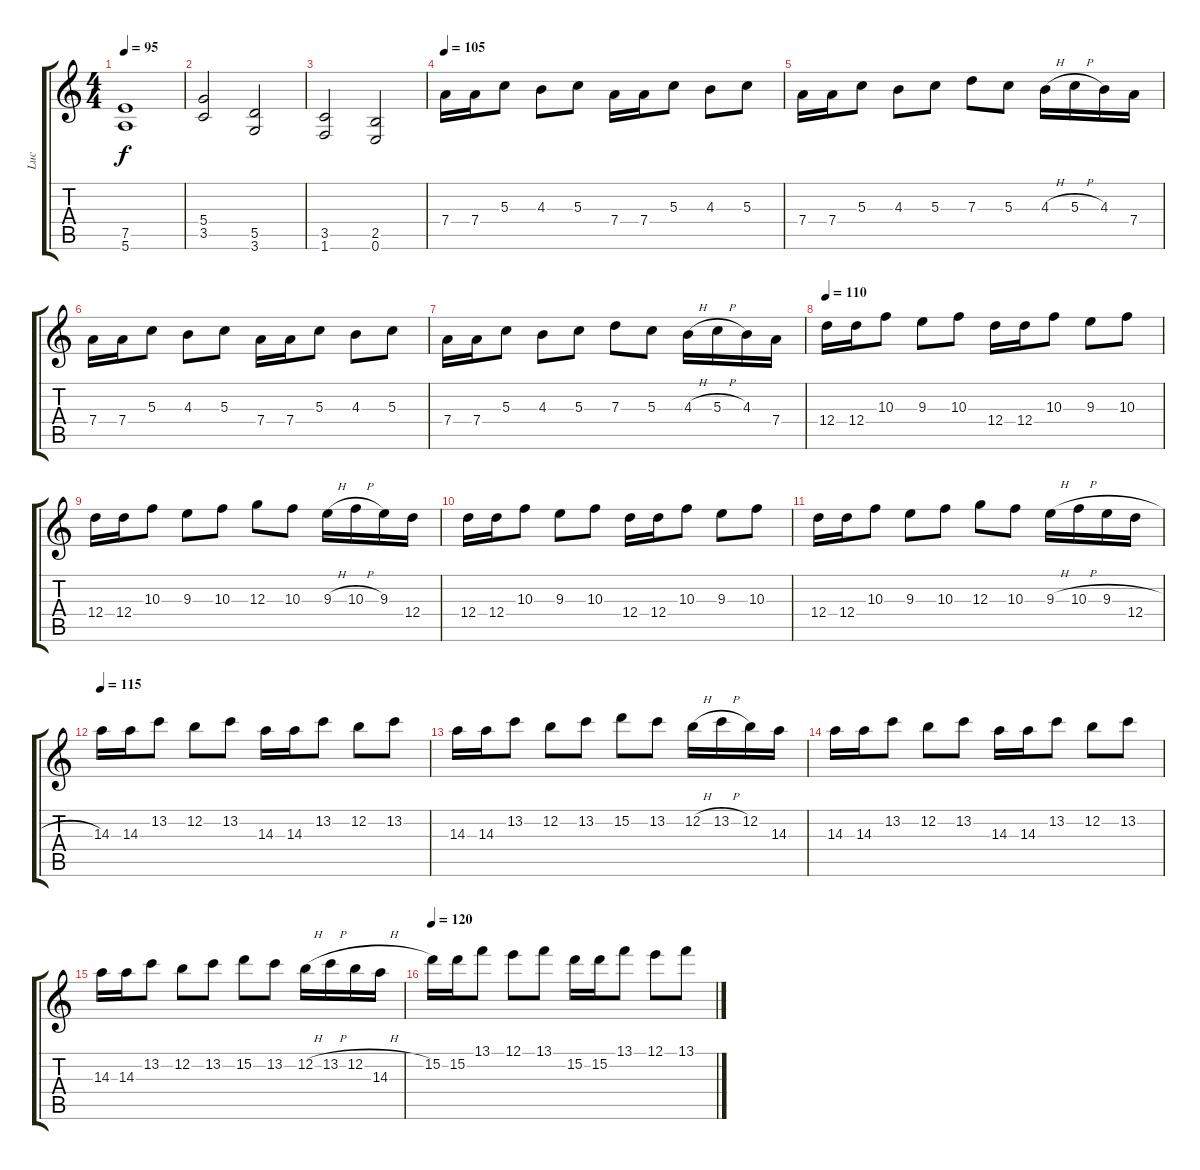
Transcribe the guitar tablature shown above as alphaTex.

\track ("Luc" "Luc") {instrument distortionguitar}
\staff {score tabs}
\tuning (E4 B3 G3 D3 A2 E2) {hide}
\ts (4 4)
\tempo 95
\clef g2
\ks aminor
(7.5 5.6).1{dy f} |
(5.4 3.5).2 (5.5 3.6).2 |
(3.5 1.6).2 (2.5 0.6).2 |
\tempo 105
7.4.16 7.4.16 5.3.8 4.3.8 5.3.8 7.4.16 7.4.16 5.3.8 4.3.8 5.3.8 |
7.4.16 7.4.16 5.3.8 4.3.8 5.3.8 7.3.8 5.3.8 4.3{h}.16 5.3{h}.16 4.3.16 7.4.16 |
7.4.16 7.4.16 5.3.8 4.3.8 5.3.8 7.4.16 7.4.16 5.3.8 4.3.8 5.3.8 |
7.4.16 7.4.16 5.3.8 4.3.8 5.3.8 7.3.8 5.3.8 4.3{h}.16 5.3{h}.16 4.3.16 7.4.16 |
\tempo 110
12.4.16 12.4.16 10.3.8 9.3.8 10.3.8 12.4.16 12.4.16 10.3.8 9.3.8 10.3.8 |
12.4.16 12.4.16 10.3.8 9.3.8 10.3.8 12.3.8 10.3.8 9.3{h}.16 10.3{h}.16 9.3.16 12.4.16 |
12.4.16 12.4.16 10.3.8 9.3.8 10.3.8 12.4.16 12.4.16 10.3.8 9.3.8 10.3.8 |
12.4.16 12.4.16 10.3.8 9.3.8 10.3.8 12.3.8 10.3.8 9.3{h}.16 10.3{h}.16 9.3{h}.16 12.4.16 |
\tempo 115
14.3.16 14.3.16 13.2.8 12.2.8 13.2.8 14.3.16 14.3.16 13.2.8 12.2.8 13.2.8 |
14.3.16 14.3.16 13.2.8 12.2.8 13.2.8 15.2.8 13.2.8 12.2{h}.16 13.2{h}.16 12.2.16 14.3.16 |
14.3.16 14.3.16 13.2.8 12.2.8 13.2.8 14.3.16 14.3.16 13.2.8 12.2.8 13.2.8 |
14.3.16 14.3.16 13.2.8 12.2.8 13.2.8 15.2.8 13.2.8 12.2{h}.16 13.2{h}.16 12.2{h}.16 14.3.16 |
\tempo 120
15.2.16 15.2.16 13.1.8 12.1.8 13.1.8 15.2.16 15.2.16 13.1.8 12.1.8 13.1.8
